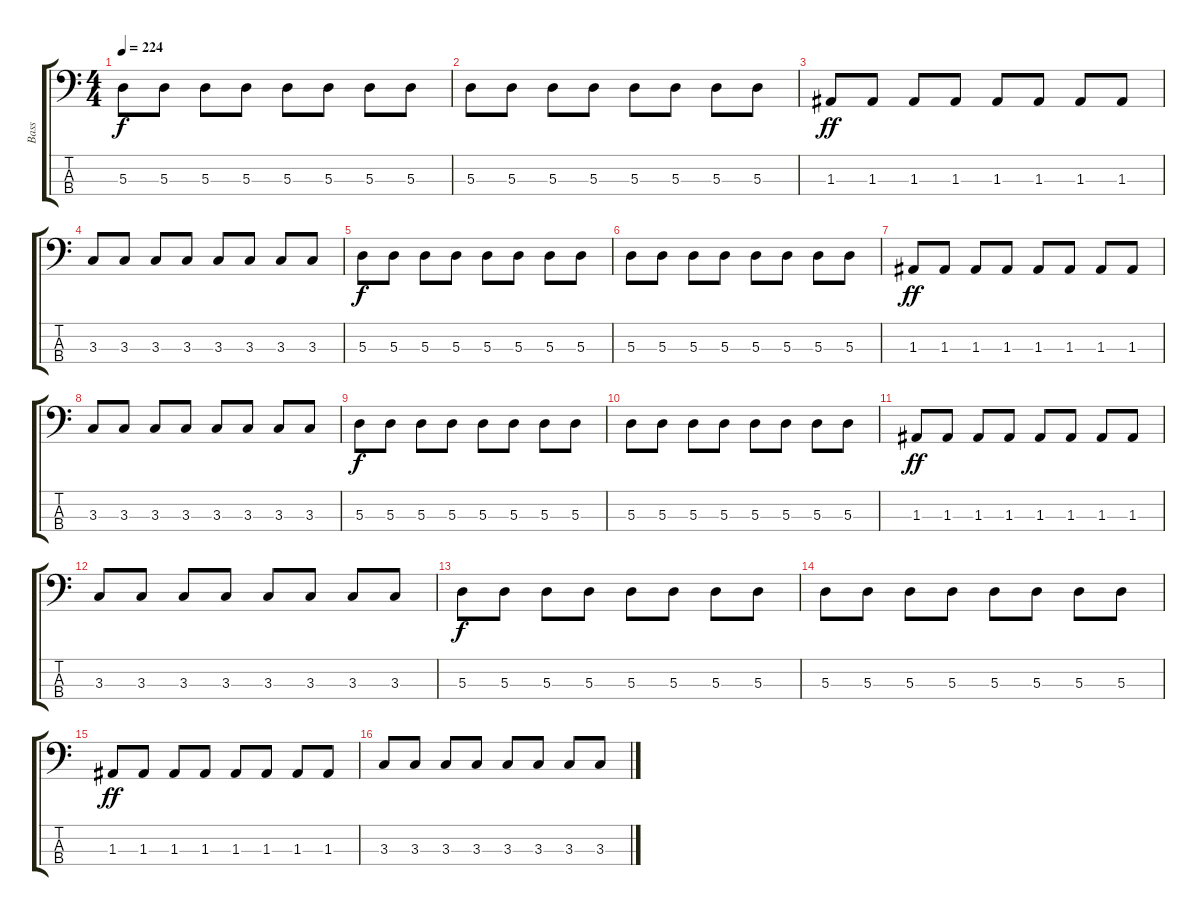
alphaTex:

\track ("Bass" "Bass") {instrument electricbasspick}
\staff {score tabs}
\tuning (G2 D2 A1 E1) {hide}
\ts (4 4)
\tempo 224
\clef f4
\ks c
5.3.8{dy f instrument electricbasspick} 5.3.8 5.3.8 5.3.8 5.3.8 5.3.8 5.3.8 5.3.8 |
5.3.8 5.3.8 5.3.8 5.3.8 5.3.8 5.3.8 5.3.8 5.3.8 |
1.3.8{dy ff} 1.3.8 1.3.8 1.3.8 1.3.8 1.3.8 1.3.8 1.3.8 |
3.3.8 3.3.8 3.3.8 3.3.8 3.3.8 3.3.8 3.3.8 3.3.8 |
5.3.8{dy f} 5.3.8 5.3.8 5.3.8 5.3.8 5.3.8 5.3.8 5.3.8 |
5.3.8 5.3.8 5.3.8 5.3.8 5.3.8 5.3.8 5.3.8 5.3.8 |
1.3.8{dy ff} 1.3.8 1.3.8 1.3.8 1.3.8 1.3.8 1.3.8 1.3.8 |
3.3.8 3.3.8 3.3.8 3.3.8 3.3.8 3.3.8 3.3.8 3.3.8 |
5.3.8{dy f} 5.3.8 5.3.8 5.3.8 5.3.8 5.3.8 5.3.8 5.3.8 |
5.3.8 5.3.8 5.3.8 5.3.8 5.3.8 5.3.8 5.3.8 5.3.8 |
1.3.8{dy ff} 1.3.8 1.3.8 1.3.8 1.3.8 1.3.8 1.3.8 1.3.8 |
3.3.8 3.3.8 3.3.8 3.3.8 3.3.8 3.3.8 3.3.8 3.3.8 |
5.3.8{dy f} 5.3.8 5.3.8 5.3.8 5.3.8 5.3.8 5.3.8 5.3.8 |
5.3.8 5.3.8 5.3.8 5.3.8 5.3.8 5.3.8 5.3.8 5.3.8 |
1.3.8{dy ff} 1.3.8 1.3.8 1.3.8 1.3.8 1.3.8 1.3.8 1.3.8 |
3.3.8 3.3.8 3.3.8 3.3.8 3.3.8 3.3.8 3.3.8 3.3.8
